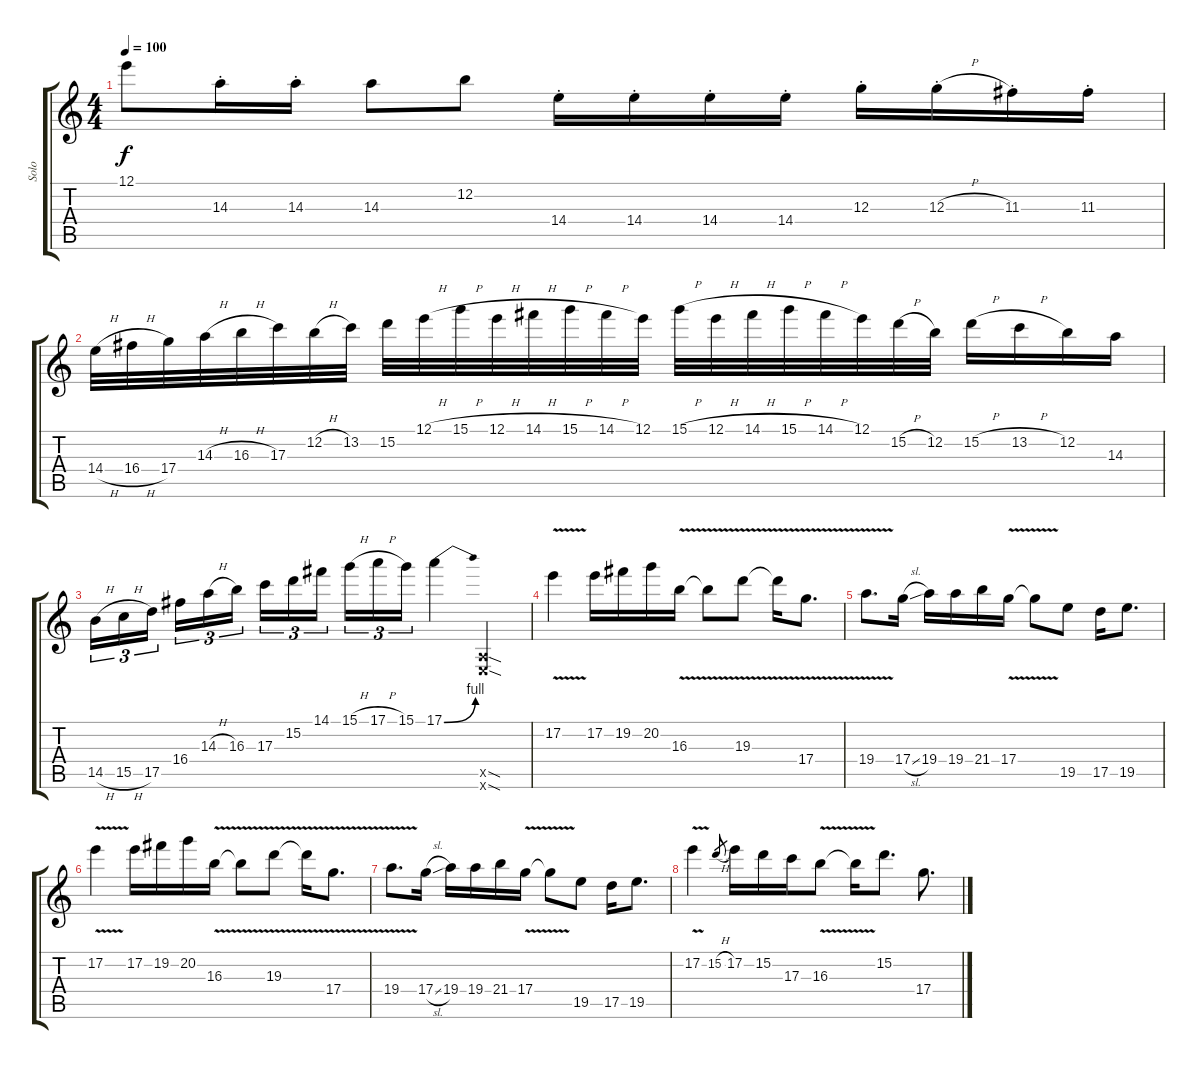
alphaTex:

\track ("Solo" "Solo") {instrument overdrivenguitar}
\staff {score tabs}
\tuning (E4 B3 G3 D3 A2 E2) {hide}
\ts (4 4)
\tempo 100
\clef g2
\ks c
12.1.8{dy f} 14.3{st}.16 14.3{st}.16 14.3.8 12.2.8 14.4{st}.16 14.4{st}.16 14.4{st}.16 14.4{st}.16 12.3{st}.16 12.3{h st}.16 11.3{st}.16 11.3{st}.16 |
14.4{h}.32 16.4{h}.32 17.4.32 14.3{h}.32 16.3{h}.32 17.3.32 12.2{h}.32 13.2.32 15.2.32 12.1{h}.32 15.1{h}.32 12.1{h}.32 14.1{h}.32 15.1{h}.32 14.1{h}.32 12.1.32 15.1{h}.32 12.1{h}.32 14.1{h}.32 15.1{h}.32 14.1{h}.32 12.1.32 15.2{h}.32 12.2.32 15.2{h}.16 13.2{h}.16 12.2.16 14.3.16 |
14.5{h}.16{tu (3 2)} 15.5{h}.16{tu (3 2)} 17.5.16{tu (3 2) beam splitsecondary} 16.4.16{tu (3 2)} 14.3{h}.16{tu (3 2)} 16.3.16{tu (3 2)} 17.3.16{tu (3 2)} 15.2.16{tu (3 2)} 14.1.16{tu (3 2) beam splitsecondary} 15.1{h}.16{tu (3 2)} 17.1{h}.16{tu (3 2)} 15.1.16{tu (3 2)} 17.1{be (bend 0 0 60 4)}.4 (0.5{sod x} 0.6{sod x}).4 |
17.2{v}.4 17.2.16 19.2.16 20.2.16 16.3{v}.16 16.3{t}.8 19.3{v}.8 19.3{t}.16 17.4{v}.8{d} |
19.4{v}.8{d} 17.4{sl}.16 19.4.16 19.4.16 21.4.16 17.4{v}.16 17.4{t}.8 19.5.8 17.5.16 19.5.8{d} |
17.2{v}.4 17.2.16 19.2.16 20.2.16 16.3{v}.16 16.3{t}.8 19.3{v}.8 19.3{t}.16 17.4{v}.8{d} |
19.4{v}.8{d} 17.4{sl}.16 19.4.16 19.4.16 21.4.16 17.4{v}.16 17.4{t}.8 19.5.8 17.5.16 19.5.8{d} |
17.2{v}.4 15.2{h}.8{gr} 17.2.16 15.2.16 17.3.16 16.3{v}.8 16.3{t}.16 15.2.8{d} 17.4.8{d}
